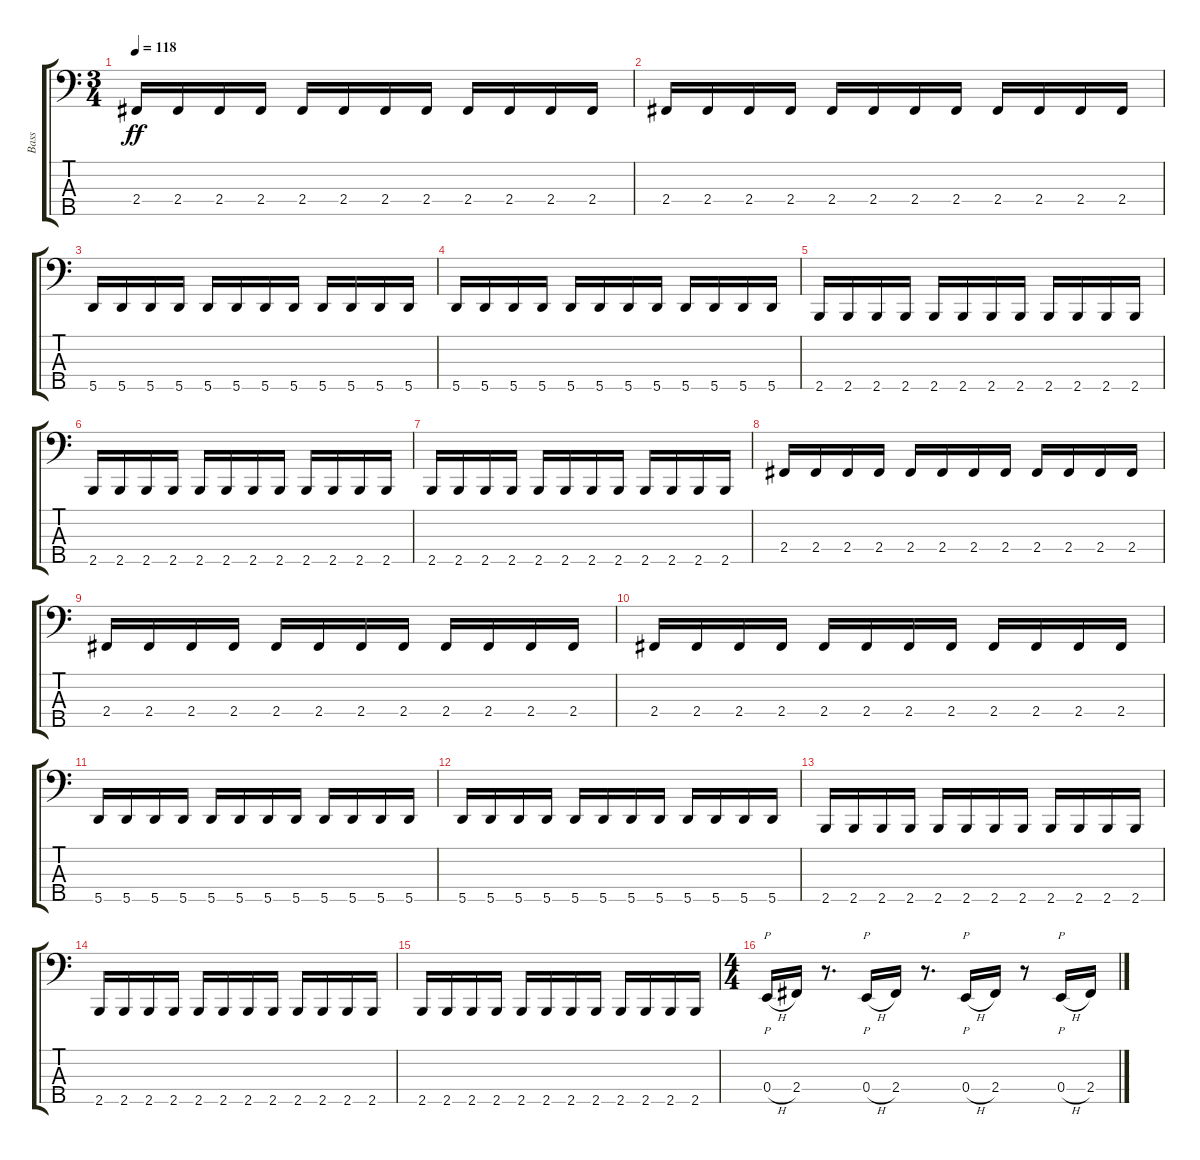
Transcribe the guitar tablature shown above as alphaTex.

\track ("Bass" "Bass") {instrument electricbassfinger}
\staff {score tabs}
\tuning (G2 D2 A1 E1 A0) {hide}
\ts (3 4)
\tempo 118
\clef f4
\ks c
2.4.16{dy ff} 2.4.16 2.4.16 2.4.16 2.4.16 2.4.16 2.4.16 2.4.16 2.4.16 2.4.16 2.4.16 2.4.16 |
2.4.16 2.4.16 2.4.16 2.4.16 2.4.16 2.4.16 2.4.16 2.4.16 2.4.16 2.4.16 2.4.16 2.4.16 |
5.5.16 5.5.16 5.5.16 5.5.16 5.5.16 5.5.16 5.5.16 5.5.16 5.5.16 5.5.16 5.5.16 5.5.16 |
5.5.16 5.5.16 5.5.16 5.5.16 5.5.16 5.5.16 5.5.16 5.5.16 5.5.16 5.5.16 5.5.16 5.5.16 |
2.5.16 2.5.16 2.5.16 2.5.16 2.5.16 2.5.16 2.5.16 2.5.16 2.5.16 2.5.16 2.5.16 2.5.16 |
2.5.16 2.5.16 2.5.16 2.5.16 2.5.16 2.5.16 2.5.16 2.5.16 2.5.16 2.5.16 2.5.16 2.5.16 |
2.5.16 2.5.16 2.5.16 2.5.16 2.5.16 2.5.16 2.5.16 2.5.16 2.5.16 2.5.16 2.5.16 2.5.16 |
2.4.16 2.4.16 2.4.16 2.4.16 2.4.16 2.4.16 2.4.16 2.4.16 2.4.16 2.4.16 2.4.16 2.4.16 |
2.4.16 2.4.16 2.4.16 2.4.16 2.4.16 2.4.16 2.4.16 2.4.16 2.4.16 2.4.16 2.4.16 2.4.16 |
2.4.16 2.4.16 2.4.16 2.4.16 2.4.16 2.4.16 2.4.16 2.4.16 2.4.16 2.4.16 2.4.16 2.4.16 |
5.5.16 5.5.16 5.5.16 5.5.16 5.5.16 5.5.16 5.5.16 5.5.16 5.5.16 5.5.16 5.5.16 5.5.16 |
5.5.16 5.5.16 5.5.16 5.5.16 5.5.16 5.5.16 5.5.16 5.5.16 5.5.16 5.5.16 5.5.16 5.5.16 |
2.5.16 2.5.16 2.5.16 2.5.16 2.5.16 2.5.16 2.5.16 2.5.16 2.5.16 2.5.16 2.5.16 2.5.16 |
2.5.16 2.5.16 2.5.16 2.5.16 2.5.16 2.5.16 2.5.16 2.5.16 2.5.16 2.5.16 2.5.16 2.5.16 |
2.5.16 2.5.16 2.5.16 2.5.16 2.5.16 2.5.16 2.5.16 2.5.16 2.5.16 2.5.16 2.5.16 2.5.16 |
\ts (4 4)
\section ("" "")
0.4{h}.16{p instrument slapbass1} 2.4.16 r.8{d} 0.4{h}.16{p} 2.4.16 r.8{d} 0.4{h}.16{p} 2.4.16 r.8 0.4{h}.16{p} 2.4.16
